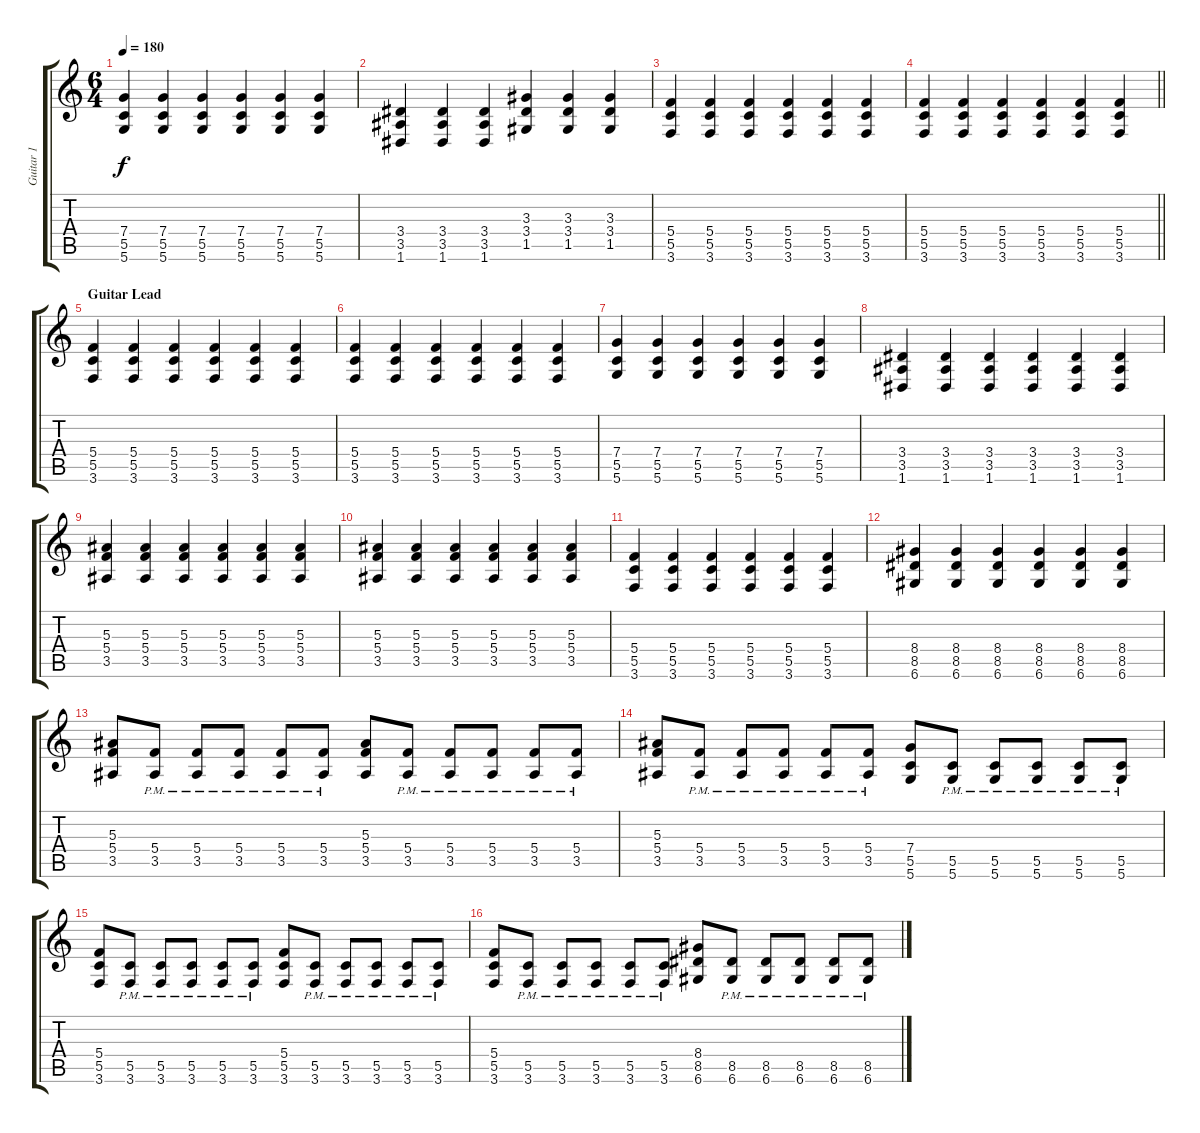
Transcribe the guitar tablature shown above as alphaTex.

\track ("Guitar 1" "Guitar 1") {instrument distortionguitar}
\staff {score tabs}
\tuning (D4 A3 F3 C3 G2 D2) {hide}
\ts (6 4)
\tempo 180
\clef g2
\ks c
(7.4 5.5 5.6).4{dy f} (7.4 5.5 5.6).4 (7.4 5.5 5.6).4 (7.4 5.5 5.6).4 (7.4 5.5 5.6).4 (7.4 5.5 5.6).4 |
(3.4 3.5 1.6).4 (3.4 3.5 1.6).4 (3.4 3.5 1.6).4 (3.3 3.4 1.5).4 (3.3 3.4 1.5).4 (3.3 3.4 1.5).4 |
(5.4 5.5 3.6).4 (5.4 5.5 3.6).4 (5.4 5.5 3.6).4 (5.4 5.5 3.6).4 (5.4 5.5 3.6).4 (5.4 5.5 3.6).4 |
\barLineRight lightlight
(5.4 5.5 3.6).4 (5.4 5.5 3.6).4 (5.4 5.5 3.6).4 (5.4 5.5 3.6).4 (5.4 5.5 3.6).4 (5.4 5.5 3.6).4 |
\section ("" "Guitar Lead")
(5.4 5.5 3.6).4 (5.4 5.5 3.6).4 (5.4 5.5 3.6).4 (5.4 5.5 3.6).4 (5.4 5.5 3.6).4 (5.4 5.5 3.6).4 |
(5.4 5.5 3.6).4 (5.4 5.5 3.6).4 (5.4 5.5 3.6).4 (5.4 5.5 3.6).4 (5.4 5.5 3.6).4 (5.4 5.5 3.6).4 |
(7.4 5.5 5.6).4 (7.4 5.5 5.6).4 (7.4 5.5 5.6).4 (7.4 5.5 5.6).4 (7.4 5.5 5.6).4 (7.4 5.5 5.6).4 |
(3.4 3.5 1.6).4 (3.4 3.5 1.6).4 (3.4 3.5 1.6).4 (3.4 3.5 1.6).4 (3.4 3.5 1.6).4 (3.4 3.5 1.6).4 |
(5.3 5.4 3.5).4 (5.3 5.4 3.5).4 (5.3 5.4 3.5).4 (5.3 5.4 3.5).4 (5.3 5.4 3.5).4 (5.3 5.4 3.5).4 |
(5.3 5.4 3.5).4 (5.3 5.4 3.5).4 (5.3 5.4 3.5).4 (5.3 5.4 3.5).4 (5.3 5.4 3.5).4 (5.3 5.4 3.5).4 |
(5.4 5.5 3.6).4 (5.4 5.5 3.6).4 (5.4 5.5 3.6).4 (5.4 5.5 3.6).4 (5.4 5.5 3.6).4 (5.4 5.5 3.6).4 |
(8.4 8.5 6.6).4 (8.4 8.5 6.6).4 (8.4 8.5 6.6).4 (8.4 8.5 6.6).4 (8.4 8.5 6.6).4 (8.4 8.5 6.6).4 |
(5.3 5.4 3.5).8 (5.4{pm} 3.5{pm}).8 (5.4{pm} 3.5{pm}).8 (5.4{pm} 3.5{pm}).8 (5.4{pm} 3.5{pm}).8 (5.4{pm} 3.5{pm}).8 (5.3 5.4 3.5).8 (5.4{pm} 3.5{pm}).8 (5.4{pm} 3.5{pm}).8 (5.4{pm} 3.5{pm}).8 (5.4{pm} 3.5{pm}).8 (5.4{pm} 3.5{pm}).8 |
(5.3 5.4 3.5).8 (5.4{pm} 3.5{pm}).8 (5.4{pm} 3.5{pm}).8 (5.4{pm} 3.5{pm}).8 (5.4{pm} 3.5{pm}).8 (5.4{pm} 3.5{pm}).8 (7.4 5.5 5.6).8 (5.5{pm} 5.6{pm}).8 (5.5{pm} 5.6{pm}).8 (5.5{pm} 5.6{pm}).8 (5.5{pm} 5.6{pm}).8 (5.5{pm} 5.6{pm}).8 |
(5.4 5.5 3.6).8 (5.5{pm} 3.6{pm}).8 (5.5{pm} 3.6{pm}).8 (5.5{pm} 3.6{pm}).8 (5.5{pm} 3.6{pm}).8 (5.5{pm} 3.6{pm}).8 (5.4 5.5 3.6).8 (5.5{pm} 3.6{pm}).8 (5.5{pm} 3.6{pm}).8 (5.5{pm} 3.6{pm}).8 (5.5{pm} 3.6{pm}).8 (5.5{pm} 3.6{pm}).8 |
(5.4 5.5 3.6).8 (5.5{pm} 3.6{pm}).8 (5.5{pm} 3.6{pm}).8 (5.5{pm} 3.6{pm}).8 (5.5{pm} 3.6{pm}).8 (5.5{pm} 3.6{pm}).8 (8.4 8.5 6.6).8 (8.5{pm} 6.6{pm}).8 (8.5{pm} 6.6{pm}).8 (8.5{pm} 6.6{pm}).8 (8.5{pm} 6.6{pm}).8 (8.5{pm} 6.6{pm}).8
